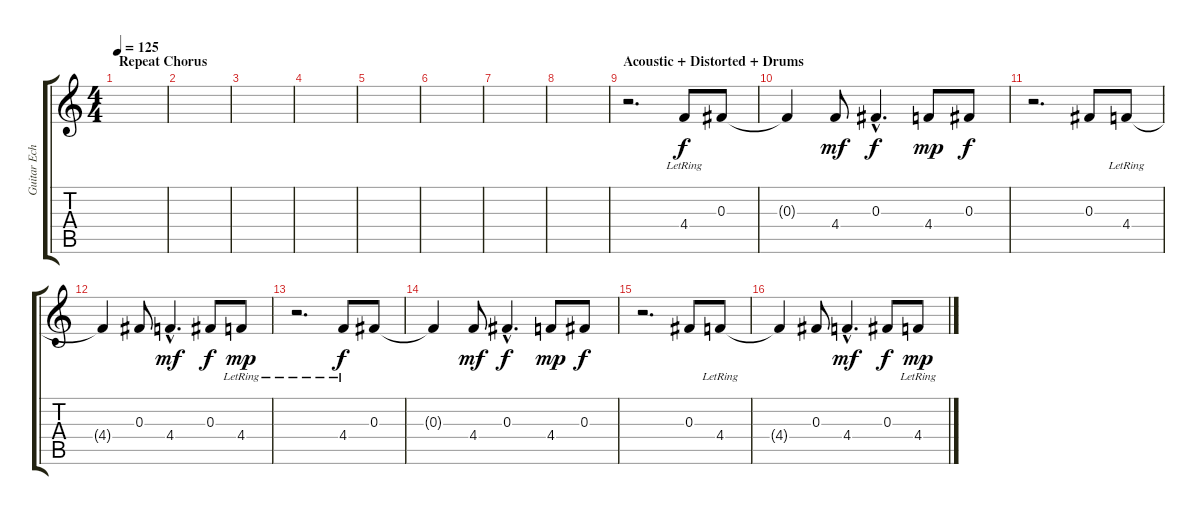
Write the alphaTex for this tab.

\track ("Guitar Echo" "Guitar Ech") {instrument electricguitarjazz}
\staff {score tabs}
\tuning (Eb4 Bb3 Gb3 Db3 Ab2 Eb2) {hide}
\ts (4 4)
\section ("" "Repeat Chorus")
\tempo 125
\clef g2
\ks c
|
|
|
|
|
|
|
|
\section ("" "Acoustic + Distorted + Drums")
r.2{d} 4.4{lr}.8{dy f} 0.3.8 |
0.3{t}.4 4.4.8{dy mf} 0.3{hac}.4{d dy f} 4.4.8{dy mp} 0.3.8{dy f} |
r.2{d} 0.3.8 4.4{lr}.8 |
4.4{t}.4 0.3.8 4.4{hac}.4{d dy mf} 0.3.8{dy f} 4.4{lr}.8{dy mp} |
r.2{d} 4.4{lr}.8{dy f} 0.3.8 |
0.3{t}.4 4.4.8{dy mf} 0.3{hac}.4{d dy f} 4.4.8{dy mp} 0.3.8{dy f} |
r.2{d} 0.3.8 4.4{lr}.8 |
4.4{t}.4 0.3.8 4.4{hac}.4{d dy mf} 0.3.8{dy f} 4.4{lr}.8{dy mp}
